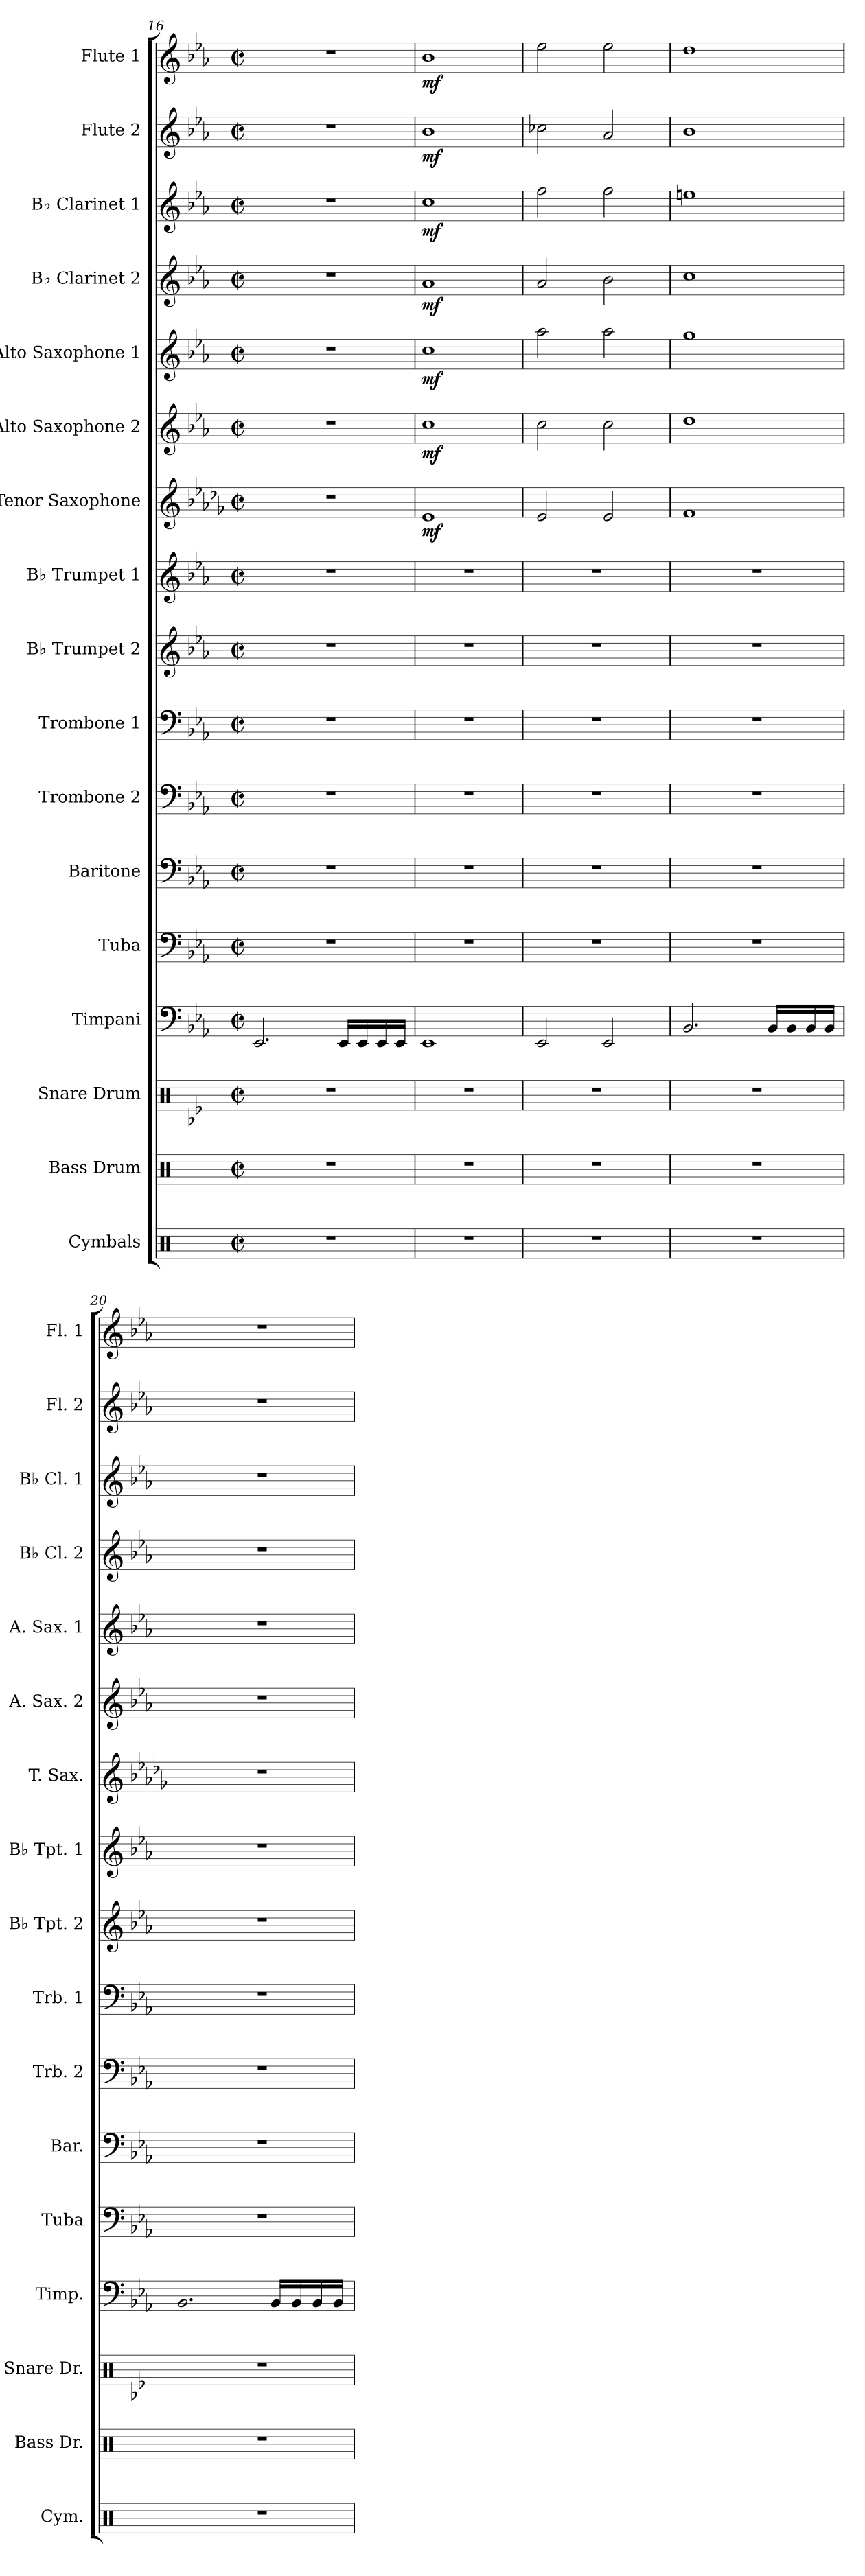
**kern	**kern	**kern	**kern	**kern	**kern	**kern	**kern	**kern	**kern	**kern	**dynam	**kern	**dynam	**kern	**dynam	**kern	**dynam	**kern	**dynam	**kern	**dynam	**kern	**dynam
*part17	*part16	*part15	*part14	*part13	*part12	*part11	*part10	*part9	*part8	*part7	*part7	*part6	*part6	*part5	*part5	*part4	*part4	*part3	*part3	*part2	*part2	*part1	*part1
*staff17	*staff16	*staff15	*staff14	*staff13	*staff12	*staff11	*staff10	*staff9	*staff8	*staff7	*staff7	*staff6	*staff6	*staff5	*staff5	*staff4	*staff4	*staff3	*staff3	*staff2	*staff2	*staff1	*staff1
*I"Cymbals	*I"Bass Drum	*I"Snare Drum	*I"Timpani	*I"Tuba	*I"Baritone	*I"Trombone 2	*I"Trombone 1	*I"B♭ Trumpet 2	*I"B♭ Trumpet 1	*I"Tenor Saxophone	*	*I"Alto Saxophone 2	*	*I"Alto Saxophone 1	*	*I"B♭ Clarinet 2	*	*I"B♭ Clarinet 1	*	*I"Flute 2	*	*I"Flute 1	*
*I'Cym.	*I'Bass Dr.	*I'Snare Dr.	*I'Timp.	*I'Tuba	*I'Bar.	*I'Trb. 2	*I'Trb. 1	*I'B♭ Tpt. 2	*I'B♭ Tpt. 1	*I'T. Sax.	*	*I'A. Sax. 2	*	*I'A. Sax. 1	*	*I'B♭ Cl. 2	*	*I'B♭ Cl. 1	*	*I'Fl. 2	*	*I'Fl. 1	*
*clefX	*clefX	*clefX	*clefF4	*clefF4	*clefF4	*clefF4	*clefF4	*clefG2	*clefG2	*clefG2	*	*clefG2	*	*clefG2	*	*clefG2	*	*clefG2	*	*clefG2	*	*clefG2	*
*	*	*	*	*	*	*	*	*ITrd1c2	*ITrd1c2	*ITrd8c14	*	*ITrd5c9	*	*ITrd5c9	*	*ITrd1c2	*	*ITrd1c2	*	*	*	*	*
*k[]	*k[]	*k[b-e-]	*k[b-e-a-]	*k[b-e-a-]	*k[b-e-a-]	*k[b-e-a-]	*k[b-e-a-]	*k[b-e-a-d-g-]	*k[b-e-a-d-g-]	*k[b-e-a-d-g-]	*	*k[b-e-a-d-g-c-]	*	*k[b-e-a-d-g-c-]	*	*k[b-e-a-d-g-]	*	*k[b-e-a-d-g-]	*	*k[b-e-a-]	*	*k[b-e-a-]	*
*M2/2	*M2/2	*M2/2	*M2/2	*M2/2	*M2/2	*M2/2	*M2/2	*M2/2	*M2/2	*M2/2	*	*M2/2	*	*M2/2	*	*M2/2	*	*M2/2	*	*M2/2	*	*M2/2	*
*met(c|)	*met(c|)	*met(c|)	*met(c|)	*met(c|)	*met(c|)	*met(c|)	*met(c|)	*met(c|)	*met(c|)	*met(c|)	*	*met(c|)	*	*met(c|)	*	*met(c|)	*	*met(c|)	*	*met(c|)	*	*met(c|)	*
=16	=16	=16	=16	=16	=16	=16	=16	=16	=16	=16	=16	=16	=16	=16	=16	=16	=16	=16	=16	=16	=16	=16	=16
1r	1r	1r	2.EE-/	1r	1r	1r	1r	1r	1r	1r	.	1r	.	1r	.	1r	.	1r	.	1r	.	1r	.
.	.	.	16EE-/LL	.	.	.	.	.	.	.	.	.	.	.	.	.	.	.	.	.	.	.	.
.	.	.	16EE-/	.	.	.	.	.	.	.	.	.	.	.	.	.	.	.	.	.	.	.	.
.	.	.	16EE-/	.	.	.	.	.	.	.	.	.	.	.	.	.	.	.	.	.	.	.	.
.	.	.	16EE-/JJ	.	.	.	.	.	.	.	.	.	.	.	.	.	.	.	.	.	.	.	.
=17	=17	=17	=17	=17	=17	=17	=17	=17	=17	=17	=17	=17	=17	=17	=17	=17	=17	=17	=17	=17	=17	=17	=17
!	!	!	!	!	!	!	!	!	!	!	!LO:DY:b	!	!LO:DY:b	!	!LO:DY:b	!	!LO:DY:b	!	!LO:DY:b	!	!LO:DY:b	!	!LO:DY:b
1r	1r	1r	1EE-	1r	1r	1r	1r	1r	1r	1E-	mf	1e-	mf	1e-	mf	1g-	mf	1b-	mf	1b-	mf	1b-	mf
=18	=18	=18	=18	=18	=18	=18	=18	=18	=18	=18	=18	=18	=18	=18	=18	=18	=18	=18	=18	=18	=18	=18	=18
1r	1r	1r	2EE-/	1r	1r	1r	1r	1r	1r	2E-/	.	2e-\	.	2cc-\	.	2g-/	.	2ee-\	.	2cc-X\	.	2ee-\	.
.	.	.	2EE-/	.	.	.	.	.	.	2E-/	.	2e-\	.	2cc-\	.	2a-\	.	2ee-\	.	2a-/	.	2ee-\	.
=19	=19	=19	=19	=19	=19	=19	=19	=19	=19	=19	=19	=19	=19	=19	=19	=19	=19	=19	=19	=19	=19	=19	=19
1r	1r	1r	2.BB-/	1r	1r	1r	1r	1r	1r	1F	.	1f	.	1b-	.	1b-	.	1ddn	.	1b-	.	1dd	.
.	.	.	16BB-/LL	.	.	.	.	.	.	.	.	.	.	.	.	.	.	.	.	.	.	.	.
.	.	.	16BB-/	.	.	.	.	.	.	.	.	.	.	.	.	.	.	.	.	.	.	.	.
.	.	.	16BB-/	.	.	.	.	.	.	.	.	.	.	.	.	.	.	.	.	.	.	.	.
.	.	.	16BB-/JJ	.	.	.	.	.	.	.	.	.	.	.	.	.	.	.	.	.	.	.	.
=20	=20	=20	=20	=20	=20	=20	=20	=20	=20	=20	=20	=20	=20	=20	=20	=20	=20	=20	=20	=20	=20	=20	=20
1r	1r	1r	2.BB-/	1r	1r	1r	1r	1r	1r	1r	.	1r	.	1r	.	1r	.	1r	.	1r	.	1r	.
.	.	.	16BB-/LL	.	.	.	.	.	.	.	.	.	.	.	.	.	.	.	.	.	.	.	.
.	.	.	16BB-/	.	.	.	.	.	.	.	.	.	.	.	.	.	.	.	.	.	.	.	.
.	.	.	16BB-/	.	.	.	.	.	.	.	.	.	.	.	.	.	.	.	.	.	.	.	.
.	.	.	16BB-/JJ	.	.	.	.	.	.	.	.	.	.	.	.	.	.	.	.	.	.	.	.
=	=	=	=	=	=	=	=	=	=	=	=	=	=	=	=	=	=	=	=	=	=	=	=
*-	*-	*-	*-	*-	*-	*-	*-	*-	*-	*-	*-	*-	*-	*-	*-	*-	*-	*-	*-	*-	*-	*-	*-
